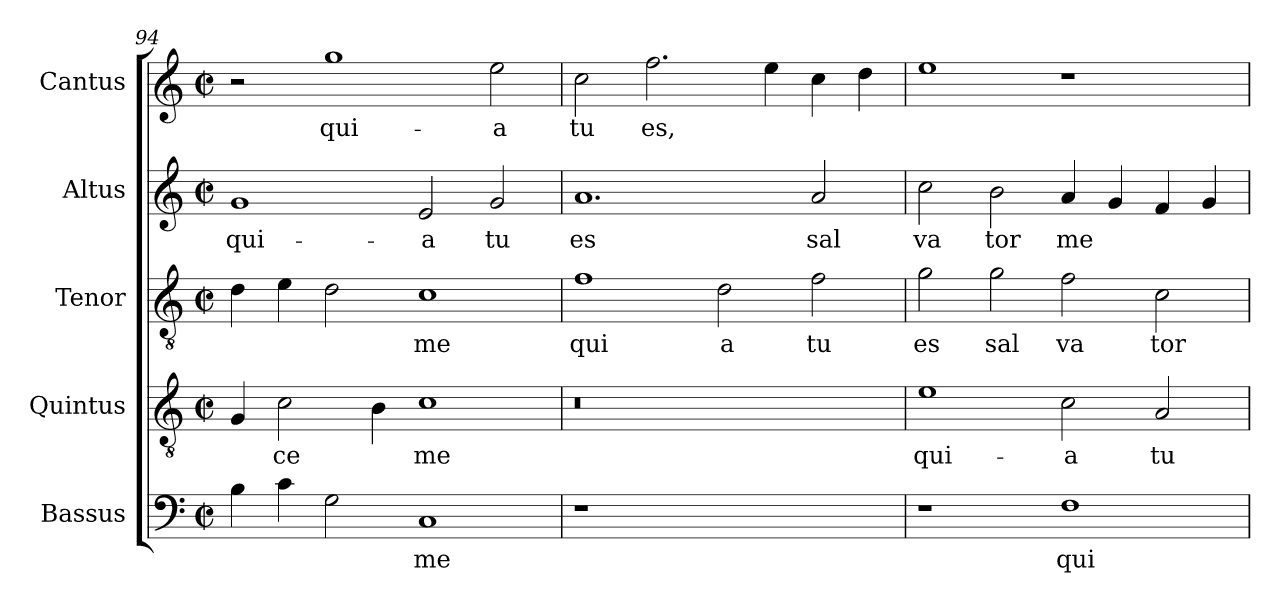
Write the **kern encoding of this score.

**kern	**text	**kern	**text	**kern	**text	**kern	**text	**kern	**text
*part5	*part5	*part4	*part4	*part3	*part3	*part2	*part2	*part1	*part1
*staff5	*staff5	*staff4	*staff4	*staff3	*staff3	*staff2	*staff2	*staff1	*staff1
*I"Bassus	*	*I"Quintus	*	*I"Tenor	*	*I"Altus	*	*I"Cantus	*
*clefF4	*	*clefGv2	*	*clefGv2	*	*clefG2	*	*clefG2	*
*k[]	*	*k[]	*	*k[]	*	*k[]	*	*k[]	*
*C:	*	*C:	*	*C:	*	*C:	*	*C:	*
*M2/2	*	*M2/2	*	*M2/2	*	*M2/2	*	*M2/2	*
*met(c|)	*	*met(c|)	*	*met(c|)	*	*met(c|)	*	*met(c|)	*
=94	=94	=94	=94	=94	=94	=94	=94	=94	=94
!	!LO:LY:b:cj	!	!LO:LY:b:cj	!	!LO:LY:b:cj	!	!LO:LY:b:cj	!	!
4B\	.	4G/	--	4d\	.	1g	qui-	2r	.
!	!LO:LY:b:cj	!	!LO:LY:b:cj	!	!LO:LY:b:cj	!	!	!	!
4c\	.	2c\	-ce	4e\	.	.	.	.	.
!	!LO:LY:b:cj	!	!	!	!LO:LY:b:cj	!	!	!	!LO:LY:b:cj
2G\	.	.	.	2d\	.	.	.	1gg	qui-
!	!	!	!LO:LY:b:cj	!	!	!	!	!	!
.	.	4B\	.	.	.	.	.	.	.
!	!LO:LY:b:cj	!	!LO:LY:b:cj	!	!LO:LY:b:cj	!	!LO:LY:b:cj	!	!
1C	me	1c	me	1c	me	2e/	-a	.	.
!	!	!	!	!	!	!	!LO:LY:b:cj	!	!LO:LY:b:cj
.	.	.	.	.	.	2g/	tu	2ee\	-a
!!LO:PB:g=z
=95	=95	=95	=95	=95	=95	=95	=95	=95	=95
!	!	!	!	!	!LO:LY:b:cj	!	!LO:LY:b:cj	!	!LO:LY:b:cj
1r	.	0r	.	1f	qui	1.a	es	2cc\	tu
!	!	!	!	!	!	!	!	!	!LO:LY:b:cj
.	.	.	.	.	.	.	.	2.ff\	es,
!	!	!	!	!	!LO:LY:b:cj	!	!	!	!
1ryy	.	.	.	2d\	a	.	.	.	.
!	!	!	!	!	!	!	!	!	!LO:LY:b:cj
.	.	.	.	.	.	.	.	4ee\	.
!	!	!	!	!	!LO:LY:b:cj	!	!LO:LY:b:cj	!	!LO:LY:b:cj
.	.	.	.	2f\	tu	2a/	sal	4cc\	.
!	!	!	!	!	!	!	!	!	!LO:LY:b:cj
.	.	.	.	.	.	.	.	4dd\	.
=96	=96	=96	=96	=96	=96	=96	=96	=96	=96
!	!	!	!LO:LY:b:cj	!	!LO:LY:b:cj	!	!LO:LY:b:cj	!	!LO:LY:b:cj
1r	.	1e	qui-	2g\	es	2cc\	va	1ee	.
!	!	!	!	!	!LO:LY:b:cj	!	!LO:LY:b:cj	!	!
.	.	.	.	2g\	sal	2b\	tor	.	.
!	!LO:LY:b:cj	!	!LO:LY:b:cj	!	!LO:LY:b:cj	!	!LO:LY:b:cj	!	!
1F	qui	2c\	-a	2f\	va	4a/	me	1r	.
!	!	!	!	!	!	!	!LO:LY:b:cj	!	!
.	.	.	.	.	.	4g/	.	.	.
!	!	!	!LO:LY:b:cj	!	!LO:LY:b:cj	!	!LO:LY:b:cj	!	!
.	.	2A/	tu	2c\	tor	4f/	.	.	.
!	!	!	!	!	!	!	!LO:LY:b:cj	!	!
.	.	.	.	.	.	4g/	.	.	.
=	=	=	=	=	=	=	=	=	=
*-	*-	*-	*-	*-	*-	*-	*-	*-	*-
